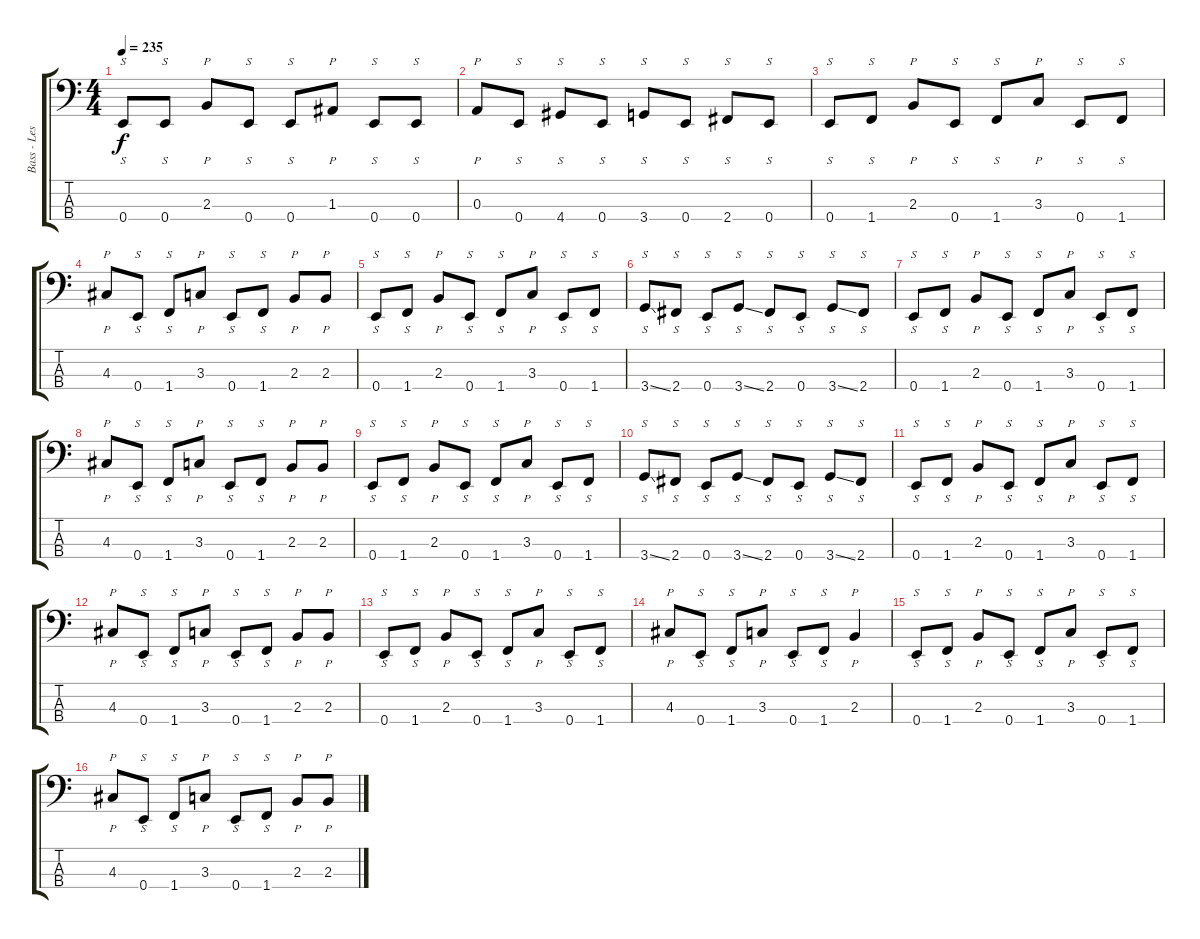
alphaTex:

\track ("Bass - Les Claypool" "Bass - Les") {instrument slapbass1}
\staff {score tabs}
\tuning (G2 D2 A1 E1) {hide}
\ts (4 4)
\tempo 235
\clef f4
\ks c
0.4.8{s dy f} 0.4.8{s} 2.3.8{p} 0.4.8{s} 0.4.8{s} 1.3.8{p} 0.4.8{s} 0.4.8{s} |
0.3.8{p} 0.4.8{s} 4.4.8{s} 0.4.8{s} 3.4.8{s} 0.4.8{s} 2.4.8{s} 0.4.8{s} |
0.4.8{s} 1.4.8{s} 2.3.8{p} 0.4.8{s} 1.4.8{s} 3.3.8{p} 0.4.8{s} 1.4.8{s} |
4.3.8{p} 0.4.8{s} 1.4.8{s} 3.3.8{p} 0.4.8{s} 1.4.8{s} 2.3.8{p} 2.3.8{p} |
0.4.8{s} 1.4.8{s} 2.3.8{p} 0.4.8{s} 1.4.8{s} 3.3.8{p} 0.4.8{s} 1.4.8{s} |
3.4{ss}.8{s} 2.4.8{s} 0.4.8{s} 3.4{ss}.8{s} 2.4.8{s} 0.4.8{s} 3.4{ss}.8{s} 2.4.8{s} |
0.4.8{s} 1.4.8{s} 2.3.8{p} 0.4.8{s} 1.4.8{s} 3.3.8{p} 0.4.8{s} 1.4.8{s} |
4.3.8{p} 0.4.8{s} 1.4.8{s} 3.3.8{p} 0.4.8{s} 1.4.8{s} 2.3.8{p} 2.3.8{p} |
0.4.8{s} 1.4.8{s} 2.3.8{p} 0.4.8{s} 1.4.8{s} 3.3.8{p} 0.4.8{s} 1.4.8{s} |
3.4{ss}.8{s} 2.4.8{s} 0.4.8{s} 3.4{ss}.8{s} 2.4.8{s} 0.4.8{s} 3.4{ss}.8{s} 2.4.8{s} |
0.4.8{s} 1.4.8{s} 2.3.8{p} 0.4.8{s} 1.4.8{s} 3.3.8{p} 0.4.8{s} 1.4.8{s} |
4.3.8{p} 0.4.8{s} 1.4.8{s} 3.3.8{p} 0.4.8{s} 1.4.8{s} 2.3.8{p} 2.3.8{p} |
0.4.8{s} 1.4.8{s} 2.3.8{p} 0.4.8{s} 1.4.8{s} 3.3.8{p} 0.4.8{s} 1.4.8{s} |
4.3.8{p} 0.4.8{s} 1.4.8{s} 3.3.8{p} 0.4.8{s} 1.4.8{s} 2.3.4{p} |
0.4.8{s} 1.4.8{s} 2.3.8{p} 0.4.8{s} 1.4.8{s} 3.3.8{p} 0.4.8{s} 1.4.8{s} |
4.3.8{p} 0.4.8{s} 1.4.8{s} 3.3.8{p} 0.4.8{s} 1.4.8{s} 2.3.8{p} 2.3.8{p}
